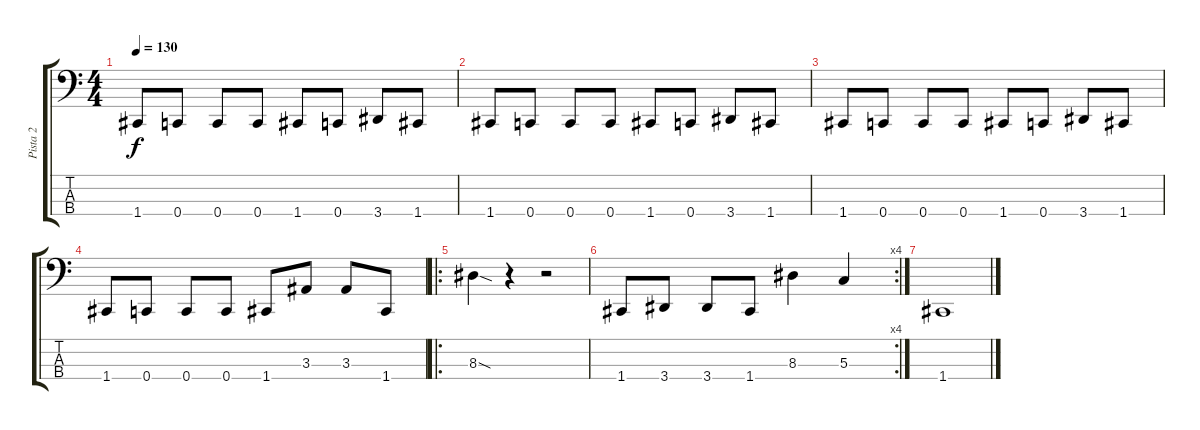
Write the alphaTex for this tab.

\track ("Pista 2" "Pista 2") {instrument electricbassfinger}
\staff {score tabs}
\tuning (F2 C2 G1 C1) {hide}
\ts (4 4)
\tempo 130
\clef f4
\ks c
1.4.8{dy f} 0.4.8 0.4.8 0.4.8 1.4.8 0.4.8 3.4.8 1.4.8 |
1.4.8 0.4.8 0.4.8 0.4.8 1.4.8 0.4.8 3.4.8 1.4.8 |
1.4.8 0.4.8 0.4.8 0.4.8 1.4.8 0.4.8 3.4.8 1.4.8 |
1.4.8 0.4.8 0.4.8 0.4.8 1.4.8 3.3.8 3.3.8 1.4.8 |
\ro
8.3{sod}.4 r.4 r.2 |
\rc 4
1.4.8 3.4.8 3.4.8 1.4.8 8.3.4 5.3.4 |
1.4.1
